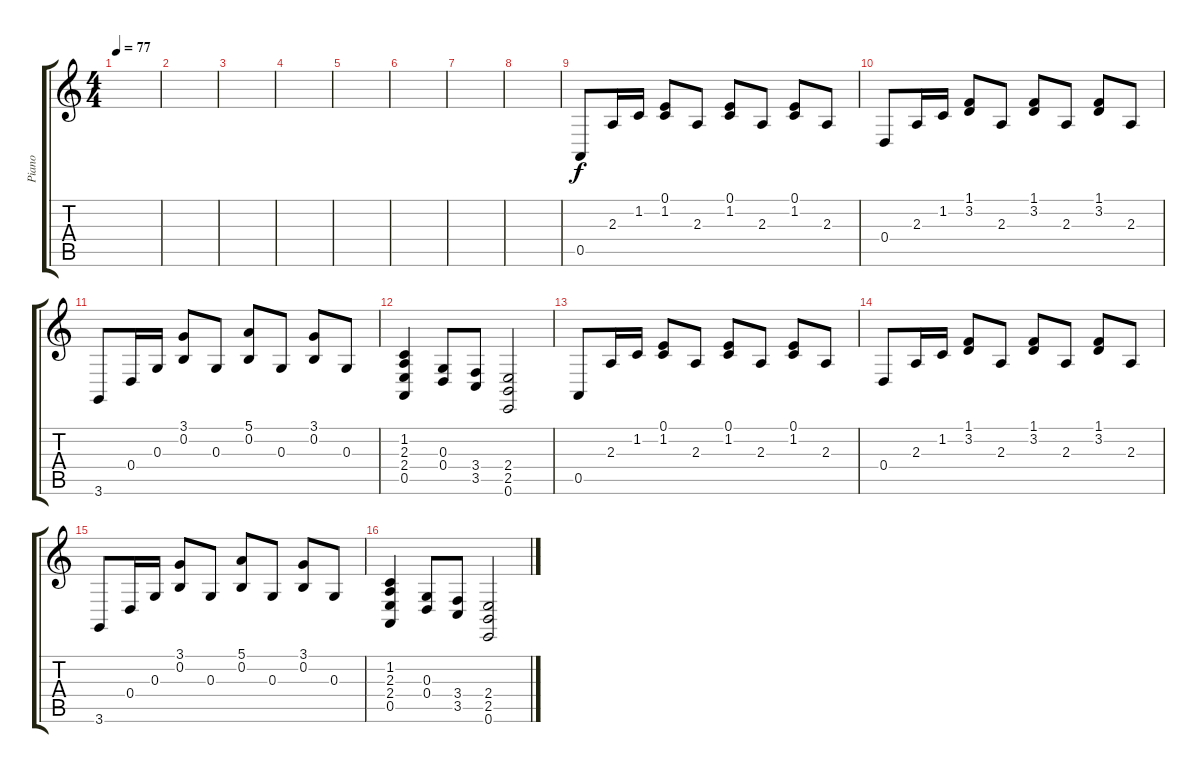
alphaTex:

\track ("Piano" "Piano") {instrument brightacousticpiano}
\staff {score tabs}
\tuning (E4 B3 G3 D3 A2 E2) {hide}
\ts (4 4)
\tempo 77
\clef g2
\ks c
|
|
|
|
|
|
|
|
0.5.8 2.3.16 1.2.16 (0.1 1.2).8 2.3.8 (0.1 1.2).8 2.3.8 (0.1 1.2).8 2.3.8 |
0.4.8 2.3.16 1.2.16 (1.1 3.2).8 2.3.8 (1.1 3.2).8 2.3.8 (1.1 3.2).8 2.3.8 |
3.6.8 0.4.16 0.3.16 (3.1 0.2).8 0.3.8 (5.1 0.2).8 0.3.8 (3.1 0.2).8 0.3.8 |
(1.2 2.3 2.4 0.5).4 (0.3 0.4).8 (3.4 3.5).8 (2.4 2.5 0.6).2 |
0.5.8 2.3.16 1.2.16 (0.1 1.2).8 2.3.8 (0.1 1.2).8 2.3.8 (0.1 1.2).8 2.3.8 |
0.4.8 2.3.16 1.2.16 (1.1 3.2).8 2.3.8 (1.1 3.2).8 2.3.8 (1.1 3.2).8 2.3.8 |
3.6.8 0.4.16 0.3.16 (3.1 0.2).8 0.3.8 (5.1 0.2).8 0.3.8 (3.1 0.2).8 0.3.8 |
(1.2 2.3 2.4 0.5).4 (0.3 0.4).8 (3.4 3.5).8 (2.4 2.5 0.6).2
